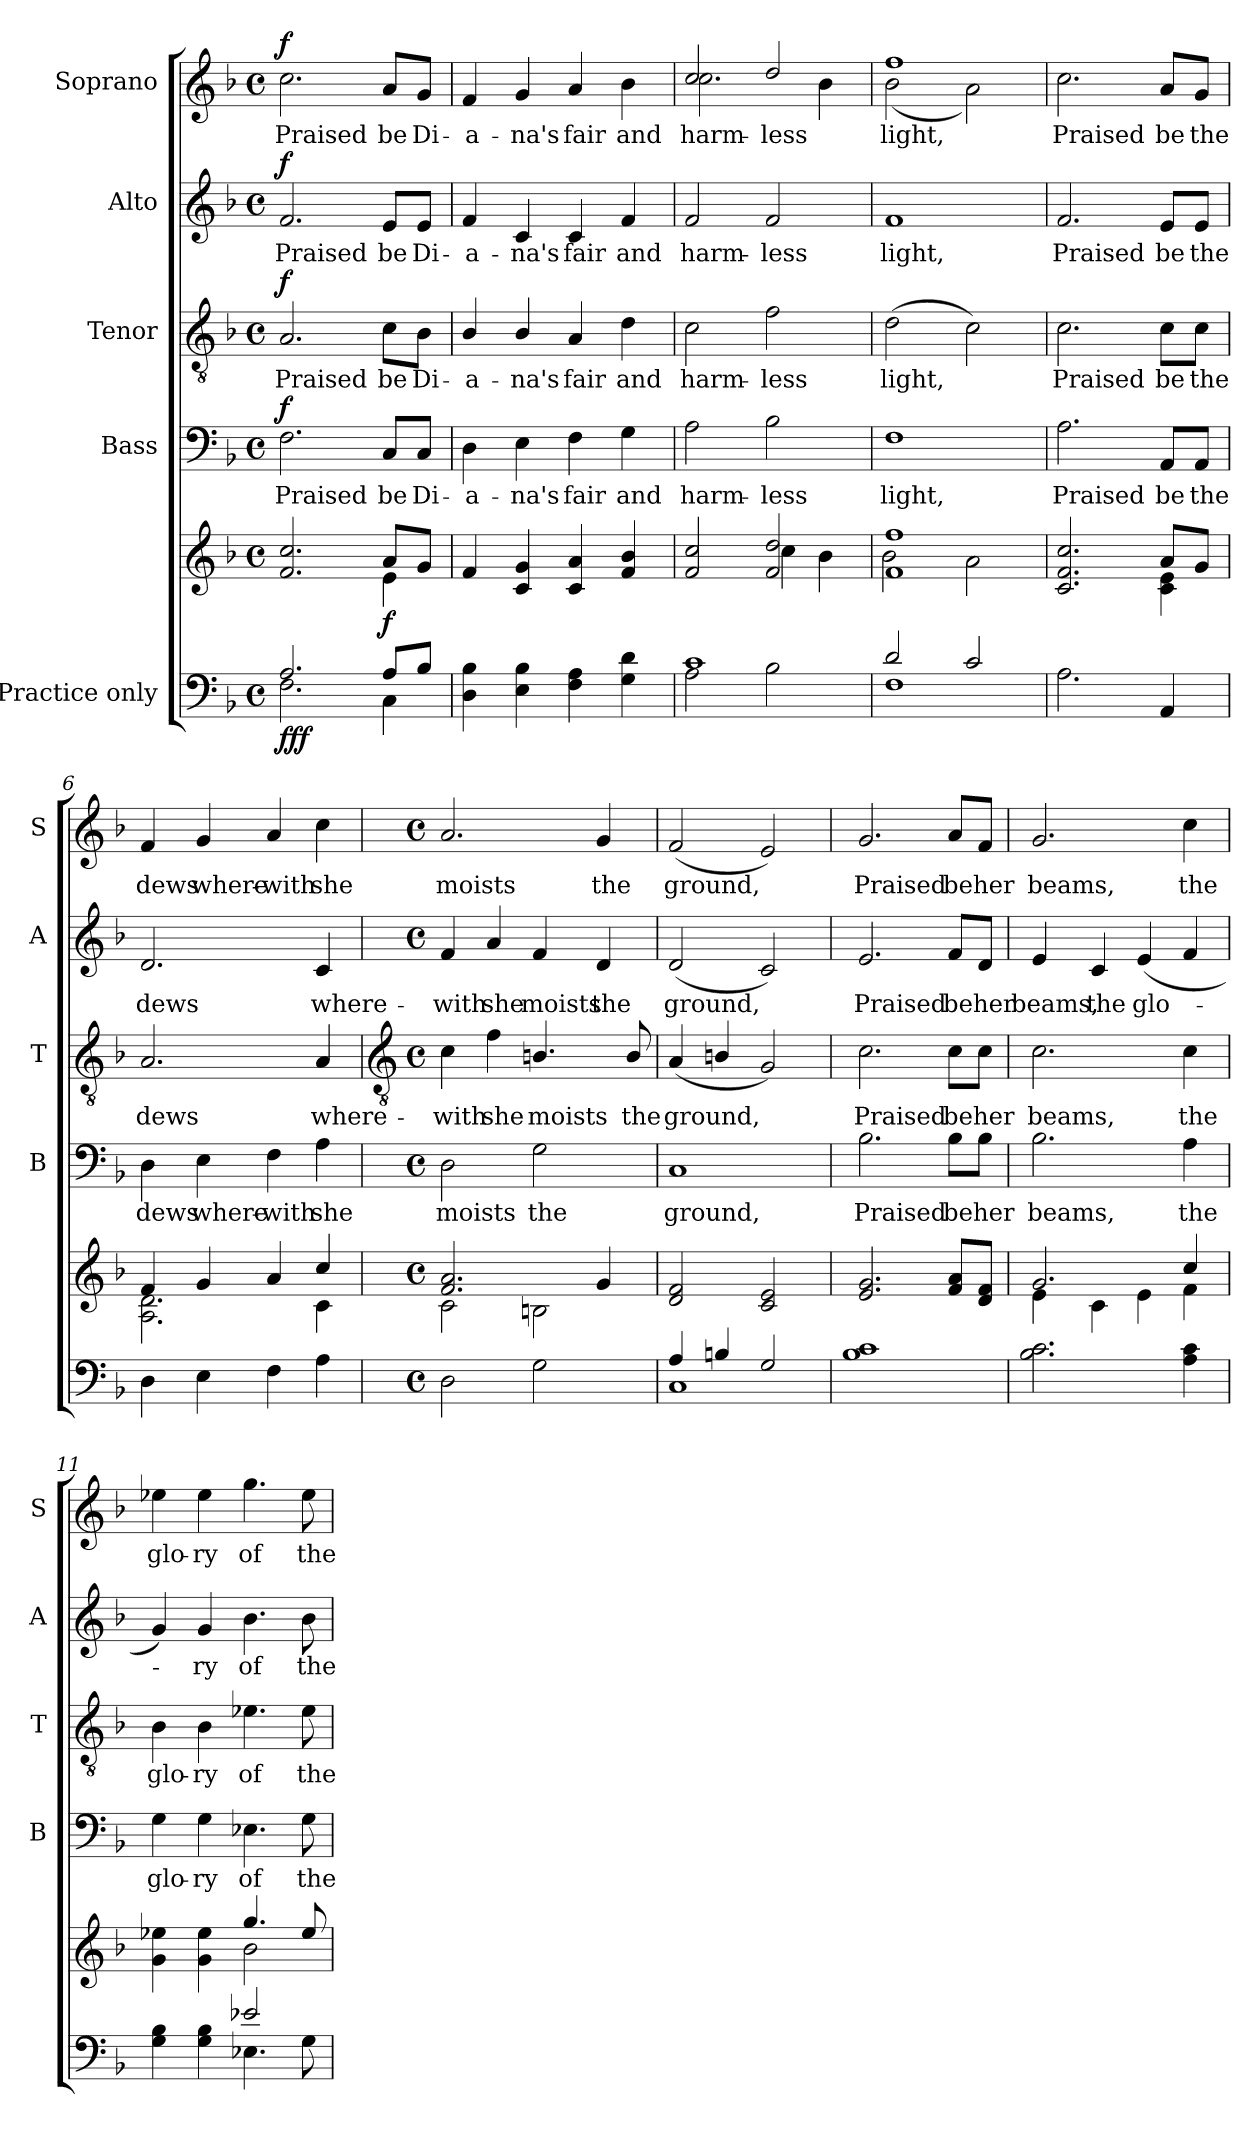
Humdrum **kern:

**kern	**kern	**dynam	**kern	**text	**dynam	**kern	**text	**dynam	**kern	**text	**dynam	**kern	**text	**dynam
*part5	*part5	*part5	*part4	*part4	*part4	*part3	*part3	*part3	*part2	*part2	*part2	*part1	*part1	*part1
*staff6	*staff5	*staff5/6	*staff4	*staff4	*staff4	*staff3	*staff3	*staff3	*staff2	*staff2	*staff2	*staff1	*staff1	*staff1
*I"Practice only	*	*	*I"Bass	*	*	*I"Tenor	*	*	*I"Alto	*	*	*I"Soprano	*	*
*	*	*	*I'B	*	*	*I'T	*	*	*I'A	*	*	*I'S	*	*
*clefF4	*clefG2	*	*clefF4	*	*	*clefGv2	*	*	*clefG2	*	*	*clefG2	*	*
*k[b-]	*k[b-]	*	*k[b-]	*	*	*k[b-]	*	*	*k[b-]	*	*	*k[b-]	*	*
*F:	*F:	*	*F:	*	*	*F:	*	*	*F:	*	*	*F:	*	*
*M4/4	*M4/4	*	*M4/4	*	*	*M4/4	*	*	*M4/4	*	*	*M4/4	*	*
*met(c)	*met(c)	*	*met(c)	*	*	*met(c)	*	*	*met(c)	*	*	*met(c)	*	*
=1	=1	=1	=1	=1	=1	=1	=1	=1	=1	=1	=1	=1	=1	=1
*^	*^	*	*	*	*	*	*	*	*	*	*	*	*	*
!	!	!	!	!	!	!	!	!	!	!	!	!	!	!LO:TX:a:Bi:t=allegro moderato	!	!
!	!	!	!	!	!	!	!	!	!	!	!	!	!	!LO:TX:a:cj:t=Praised be Diana	!	!
!	!	!	!	!	!	!	!	!	!	!	!	!	!	!LO:TX:a:cj:t=Charles Villiers Stanford\n(1852-1924)	!	!
!	!	!	!	!	!	!	!	!	!	!	!	!	!	!LO:TX:a:cj:t=Walter Raleigh\n(1564-1618)	!	!
!	!	!	!	!LO:DY:b=2	!	!LO:LY:b	!	!	!LO:LY:b	!	!	!LO:LY:b	!	!	!LO:LY:b	!
*	*	*	*	*	*	*	*	*	*	*	*	*	*	*^	*	*
!	!	!	!	!LO:DY:n=1:b=2	!	!	!	!	!	!	!	!	!	!	!	!	!
!	!	!	!	!LO:DY:n=2:b	!	!	!LO:DY:b	!	!	!LO:DY:b	!	!	!LO:DY:b	!	!	!	!LO:DY:b
2.A/	2.F\	2.f/ 2.cc/	2.ryy	f f f	2.F\	Praised	f	2.A/	Praised	f	2.f/	Praised	f	2.cc\	1ryy	Praised	f
!	!	!	!	!LO:DY:n=3:b	!	!LO:LY:b	!	!	!LO:LY:b	!	!	!LO:LY:b	!	!	!	!LO:LY:b	!
8A/L	4C\	8a/L	4e\	f	8C/L	be	.	8c\L	be	.	8e/L	be	.	8a/L	.	be	.
!	!	!	!	!	!	!LO:LY:b	!	!	!LO:LY:b	!	!	!LO:LY:b	!	!	!	!LO:LY:b	!
8B-/J	.	8g/J	.	.	8C/J	Di-	.	8B-\J	Di-	.	8e/J	Di-	.	8g/J	.	Di-	.
=2	=2	=2	=2	=2	=2	=2	=2	=2	=2	=2	=2	=2	=2	=2	=2	=2	=2
!	!	!	!	!	!	!LO:LY:b	!	!	!LO:LY:b	!	!	!LO:LY:b	!	!	!	!LO:LY:b	!
4D\ 4B-\	1ryy	4f/	1ryy	.	4D\	-a-	.	4B-/	-a-	.	4f/	-a-	.	4f/	1ryy	-a-	.
!	!	!	!	!	!	!LO:LY:b	!	!	!LO:LY:b	!	!	!LO:LY:b	!	!	!	!LO:LY:b	!
4E\ 4B-\	.	4c/ 4g/	.	.	4E\	-na's	.	4B-/	-na's	.	4c/	-na's	.	4g/	.	-na's	.
!	!	!	!	!	!	!LO:LY:b	!	!	!LO:LY:b	!	!	!LO:LY:b	!	!	!	!LO:LY:b	!
4F\ 4A\	.	4c/ 4a/	.	.	4F\	fair	.	4A/	fair	.	4c/	fair	.	4a/	.	fair	.
!	!	!	!	!	!	!LO:LY:b	!	!	!LO:LY:b	!	!	!LO:LY:b	!	!	!	!LO:LY:b	!
4G\ 4d\	.	4f/ 4b-/	.	.	4G\	and	.	4d\	and	.	4f/	and	.	4b-\	.	and	.
=3	=3	=3	=3	=3	=3	=3	=3	=3	=3	=3	=3	=3	=3	=3	=3	=3	=3
!	!	!	!	!	!	!LO:LY:b	!	!	!LO:LY:b	!	!	!LO:LY:b	!	!	!	!LO:LY:b	!
1c/	2A\	2f/ 2cc/	2ryy	.	2A\	harm-	.	2c\	harm-	.	2f/	harm-	.	2cc/	2.cc\	harm-	.
!	!	!	!	!	!	!LO:LY:b	!	!	!LO:LY:b	!	!	!LO:LY:b	!	!	!	!LO:LY:b	!
.	2B-\	2f/ 2dd/	4cc\	.	2B-\	-less	.	2f\	-less	.	2f/	-less	.	2dd/	.	-less	.
.	.	.	4b-\	.	.	.	.	.	.	.	.	.	.	.	4b-\	.	.
=4	=4	=4	=4	=4	=4	=4	=4	=4	=4	=4	=4	=4	=4	=4	=4	=4	=4
!	!	!	!	!	!	!LO:LY:b	!	!	!LO:LY:b	!	!	!LO:LY:b	!	!	!	!LO:LY:b	!
2d/	1F\	1f/ 1ff/	2b-\	.	1F	light,	.	(>2d\	light,	.	1f	light,	.	1ff/	(<2b-\	light,	.
2c/	.	.	2a\	.	.	.	.	2c\)	.	.	.	.	.	.	2a\)	.	.
=5	=5	=5	=5	=5	=5	=5	=5	=5	=5	=5	=5	=5	=5	=5	=5	=5	=5
!	!	!	!	!	!	!LO:LY:b	!	!	!LO:LY:b	!	!	!LO:LY:b	!	!	!	!LO:LY:b	!
2.A\	1ryy	2.ryy	2.c/ 2.f/ 2.cc/	.	2.A\	Praised	.	2.c\	Praised	.	2.f/	Praised	.	2.cc\	1ryy	Praised	.
!	!	!	!	!	!	!LO:LY:b	!	!	!LO:LY:b	!	!	!LO:LY:b	!	!	!	!LO:LY:b	!
4AA/	.	8a/L	4c\ 4e\	.	8AA/L	be	.	8c\L	be	.	8e/L	be	.	8a/L	.	be	.
!	!	!	!	!	!	!LO:LY:b	!	!	!LO:LY:b	!	!	!LO:LY:b	!	!	!	!LO:LY:b	!
.	.	8g/J	.	.	8AA/J	the	.	8c\J	the	.	8e/J	the	.	8g/J	.	the	.
=6	=6	=6	=6	=6	=6	=6	=6	=6	=6	=6	=6	=6	=6	=6	=6	=6	=6
!	!	!	!	!	!	!LO:LY:b	!	!	!LO:LY:b	!	!	!LO:LY:b	!	!	!	!LO:LY:b	!
4D\	1ryy	4f/	2.A\ 2.d\	.	4D\	dews	.	2.A/	dews	.	2.d/	dews	.	4f/	1ryy	dews	.
!	!	!	!	!	!	!LO:LY:b	!	!	!	!	!	!	!	!	!	!LO:LY:b	!
4E\	.	4g/	.	.	4E\	where-	.	.	.	.	.	.	.	4g/	.	where-	.
!	!	!	!	!	!	!LO:LY:b	!	!	!	!	!	!	!	!	!	!LO:LY:b	!
4F\	.	4a/	.	.	4F\	-with	.	.	.	.	.	.	.	4a/	.	-with	.
!	!	!	!	!	!	!LO:LY:b	!	!	!LO:LY:b	!	!	!LO:LY:b	!	!	!	!LO:LY:b	!
4A\	.	4cc/	4c\	.	4A\	she	.	4A/	where-	.	4c/	where-	.	4cc\	.	she	.
*	*	*	*	*	*	*	*	*	*	*	*	*	*	*v	*v	*	*
!!LO:LB:g=z
=7	=7	=7	=7	=7	=7	=7	=7	=7	=7	=7	=7	=7	=7	=7	=7	=7
*	*	*	*	*	*	*	*	*clefGv2	*	*	*	*	*	*	*	*
*M4/4	*	*M4/4	*	*	*M4/4	*	*	*M4/4	*	*	*M4/4	*	*	*M4/4	*	*
*met(c)	*	*met(c)	*	*	*met(c)	*	*	*met(c)	*	*	*met(c)	*	*	*met(c)	*	*
!	!	!	!	!	!	!LO:LY:b	!	!	!LO:LY:b	!	!	!LO:LY:b	!	!	!LO:LY:b	!
2D\	1ryy	2.f/ 2.a/	2c\	.	2D\	moists	.	4c\	-with	.	4f/	-with	.	2.a/	moists	.
!	!	!	!	!	!	!	!	!	!LO:LY:b	!	!	!LO:LY:b	!	!	!	!
.	.	.	.	.	.	.	.	4f\	she	.	4a/	she	.	.	.	.
!	!	!	!	!	!	!LO:LY:b	!	!	!LO:LY:b	!	!	!LO:LY:b	!	!	!	!
2G\	.	.	2Bn\	.	2G\	the	.	4.Bn/	moists	.	4f/	moists	.	.	.	.
!	!	!	!	!	!	!	!	!	!	!	!	!LO:LY:b	!	!	!LO:LY:b	!
.	.	4g/	.	.	.	.	.	.	.	.	4d/	the	.	4g/	the	.
!	!	!	!	!	!	!	!	!	!LO:LY:b	!	!	!	!	!	!	!
.	.	.	.	.	.	.	.	8B/	the	.	.	.	.	.	.	.
=8	=8	=8	=8	=8	=8	=8	=8	=8	=8	=8	=8	=8	=8	=8	=8	=8
!	!	!	!	!	!	!LO:LY:b	!	!	!LO:LY:b	!	!	!LO:LY:b	!	!	!LO:LY:b	!
4A/	1C\	2d/ 2f/	1ryy	.	1C	ground,	.	(<4A/	ground,	.	(<2d/	ground,	.	(<2f/	ground,	.
4Bn/	.	.	.	.	.	.	.	4Bn/	.	.	.	.	.	.	.	.
2G/	.	2c/ 2e/	.	.	.	.	.	2G/)	.	.	2c/)	.	.	2e/)	.	.
=9	=9	=9	=9	=9	=9	=9	=9	=9	=9	=9	=9	=9	=9	=9	=9	=9
!	!	!	!	!	!	!LO:LY:b	!	!	!LO:LY:b	!	!	!LO:LY:b	!	!	!LO:LY:b	!
1ryy	1B-\ 1c\	2.e/ 2.g/	1ryy	.	2.B-\	Praised	.	2.c\	Praised	.	2.e/	Praised	.	2.g/	Praised	.
!	!	!	!	!	!	!LO:LY:b	!	!	!LO:LY:b	!	!	!LO:LY:b	!	!	!LO:LY:b	!
.	.	8f/ 8a/L	.	.	8B-\L	be	.	8c\L	be	.	8f/L	be	.	8a/L	be	.
!	!	!	!	!	!	!LO:LY:b	!	!	!LO:LY:b	!	!	!LO:LY:b	!	!	!LO:LY:b	!
.	.	8d/ 8f/J	.	.	8B-\J	her	.	8c\J	her	.	8d/J	her	.	8f/J	her	.
=10	=10	=10	=10	=10	=10	=10	=10	=10	=10	=10	=10	=10	=10	=10	=10	=10
!	!	!	!	!	!	!LO:LY:b	!	!	!LO:LY:b	!	!	!LO:LY:b	!	!	!LO:LY:b	!
1ryy	2.B-\ 2.c\	2.g/	4e\	.	2.B-\	beams,	.	2.c\	beams,	.	4e/	beams,	.	2.g/	beams,	.
!	!	!	!	!	!	!	!	!	!	!	!	!LO:LY:b	!	!	!	!
.	.	.	4c\	.	.	.	.	.	.	.	4c/	the	.	.	.	.
!	!	!	!	!	!	!	!	!	!	!	!	!LO:LY:b	!	!	!	!
.	.	.	4e\	.	.	.	.	.	.	.	(<4e/	glo-	.	.	.	.
!	!	!	!	!	!	!LO:LY:b	!	!	!LO:LY:b	!	!	!	!	!	!LO:LY:b	!
.	4A\ 4c\	4cc/	4f\	.	4A\	the	.	4c\	the	.	4f/	.	.	4cc\	the	.
=11	=11	=11	=11	=11	=11	=11	=11	=11	=11	=11	=11	=11	=11	=11	=11	=11
!	!	!	!	!	!	!LO:LY:b	!	!	!LO:LY:b	!	!	!	!	!	!LO:LY:b	!
2ryy	4G\ 4B-\	4g\ 4ee-X\	2ryy	.	4G\	glo-	.	4B-\	glo-	.	4g/)	.	.	4ee-X\	glo-	.
!	!	!	!	!	!	!LO:LY:b	!	!	!LO:LY:b	!	!	!LO:LY:b	!	!	!LO:LY:b	!
.	4G\ 4B-\	4g\ 4ee-\	.	.	4G\	-ry	.	4B-\	-ry	.	4g/	ry	.	4ee-\	-ry	.
!	!	!	!	!	!	!LO:LY:b	!	!	!LO:LY:b	!	!	!LO:LY:b	!	!	!LO:LY:b	!
2e-X/	4.E-X\	4.gg/	2b-\	.	4.E-X\	of	.	4.e-X\	of	.	4.b-\	of	.	4.gg\	of	.
!	!	!	!	!	!	!LO:LY:b	!	!	!LO:LY:b	!	!	!LO:LY:b	!	!	!LO:LY:b	!
.	8G\	8ee-/	.	.	8G\	the	.	8e-\	the	.	8b-\	the	.	8ee-\	the	.
*v	*v	*	*	*	*	*	*	*	*	*	*	*	*	*	*	*
*	*v	*v	*	*	*	*	*	*	*	*	*	*	*	*	*
=	=	=	=	=	=	=	=	=	=	=	=	=	=	=
*-	*-	*-	*-	*-	*-	*-	*-	*-	*-	*-	*-	*-	*-	*-
